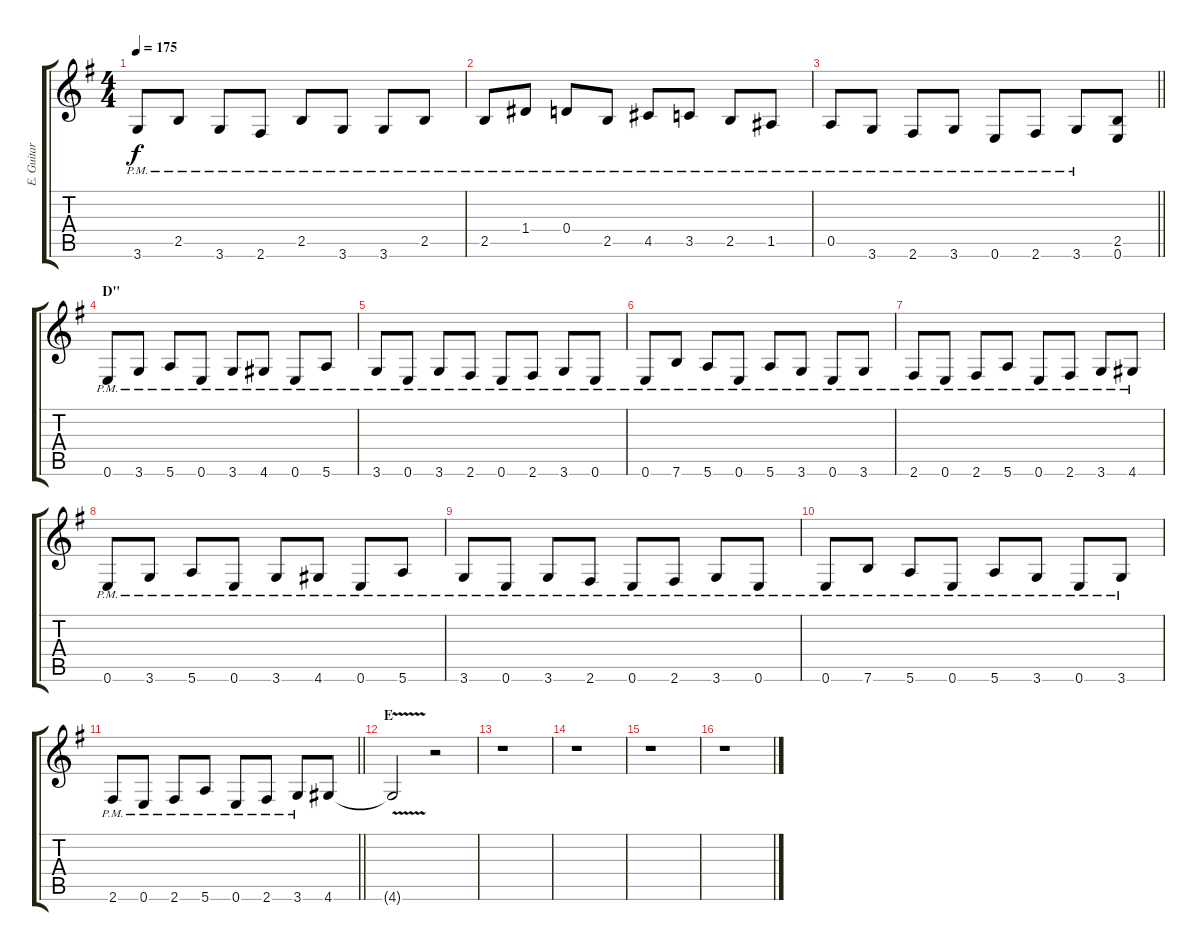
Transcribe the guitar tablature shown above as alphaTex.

\track ("E. Guitar I" "E. Guitar ") {instrument overdrivenguitar}
\staff {score tabs}
\tuning (E4 B3 G3 D3 A2 E2) {hide}
\ts (4 4)
\tempo 175
\clef g2
\ks g
3.6{pm}.8{dy f} 2.5{pm}.8 3.6{pm}.8 2.6{pm}.8 2.5{pm}.8 3.6{pm}.8 3.6{pm}.8 2.5{pm}.8 |
2.5{pm}.8 1.4{pm}.8 0.4{pm}.8 2.5{pm}.8 4.5{pm}.8 3.5{pm}.8 2.5{pm}.8 1.5{pm}.8 |
\barLineRight lightlight
0.5{pm}.8 3.6{pm}.8 2.6{pm}.8 3.6{pm}.8 0.6{pm}.8 2.6{pm}.8 3.6{pm}.8 (2.5 0.6).8 |
\section ("" "D\"")
0.6{pm}.8 3.6{pm}.8 5.6{pm}.8 0.6{pm}.8 3.6{pm}.8 4.6{pm}.8 0.6{pm}.8 5.6{pm}.8 |
3.6{pm}.8 0.6{pm}.8 3.6{pm}.8 2.6{pm}.8 0.6{pm}.8 2.6{pm}.8 3.6{pm}.8 0.6{pm}.8 |
0.6{pm}.8 7.6{pm}.8 5.6{pm}.8 0.6{pm}.8 5.6{pm}.8 3.6{pm}.8 0.6{pm}.8 3.6{pm}.8 |
2.6{pm}.8 0.6{pm}.8 2.6{pm}.8 5.6{pm}.8 0.6{pm}.8 2.6{pm}.8 3.6{pm}.8 4.6{pm}.8 |
0.6{pm}.8 3.6{pm}.8 5.6{pm}.8 0.6{pm}.8 3.6{pm}.8 4.6{pm}.8 0.6{pm}.8 5.6{pm}.8 |
3.6{pm}.8 0.6{pm}.8 3.6{pm}.8 2.6{pm}.8 0.6{pm}.8 2.6{pm}.8 3.6{pm}.8 0.6{pm}.8 |
0.6{pm}.8 7.6{pm}.8 5.6{pm}.8 0.6{pm}.8 5.6{pm}.8 3.6{pm}.8 0.6{pm}.8 3.6{pm}.8 |
\barLineRight lightlight
2.6{pm}.8 0.6{pm}.8 2.6{pm}.8 5.6{pm}.8 0.6{pm}.8 2.6{pm}.8 3.6{pm}.8 4.6.8 |
\section ("" "E")
4.6{v t}.2 r.2 |
r.1 |
r.1 |
r.1 |
r.1
